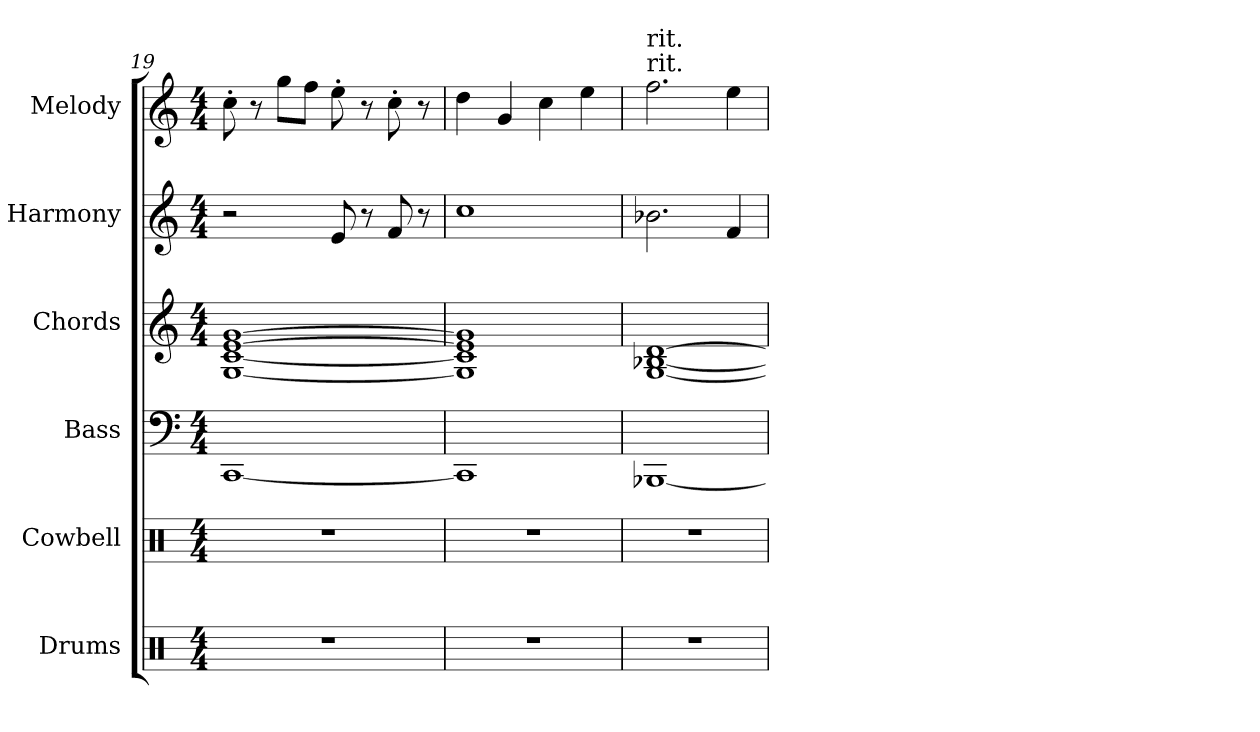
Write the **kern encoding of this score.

**kern	**kern	**kern	**kern	**kern	**kern
*part6	*part5	*part4	*part3	*part2	*part1
*staff6	*staff5	*staff4	*staff3	*staff2	*staff1
*I"Drums	*I"Cowbell	*I"Bass	*I"Chords	*I"Harmony	*I"Melody
*I'Drums	*I'Cwb.	*I'Bass	*I'Chords	*I'Harmony	*I'Melody
!!LO:PB:g=z
*clefX	*clefX	*clefF4	*clefG2	*clefG2	*clefG2
*k[]	*k[]	*k[]	*k[]	*k[]	*k[]
*M4/4	*M4/4	*M4/4	*M4/4	*M4/4	*M4/4
=19	=19	=19	=19	=19	=19
1r	1r	[1CC	[1G [1c [1e [1g	2r	8cc'\
.	.	.	.	.	8r
.	.	.	.	.	8gg\L
.	.	.	.	.	8ff\J
.	.	.	.	8e/	8ee'\
.	.	.	.	8r	8r
.	.	.	.	8f/	8cc'\
.	.	.	.	8r	8r
=20	=20	=20	=20	=20	=20
1r	1r	1CC]	1G] 1c] 1e] 1g]	1cc	4dd\
.	.	.	.	.	4g/
.	.	.	.	.	4cc\
.	.	.	.	.	4ee\
=21	=21	=21	=21	=21	=21
!	!	!	!	!	!LO:TX:a:t=rit.
!	!	!	!	!	!LO:TX:a:t=rit.
1r	1r	[1BBB-X	[1G [1B-X [1d	2.b-X\	2.ff\
.	.	.	.	4f/	4ee\
=	=	=	=	=	=
*-	*-	*-	*-	*-	*-
